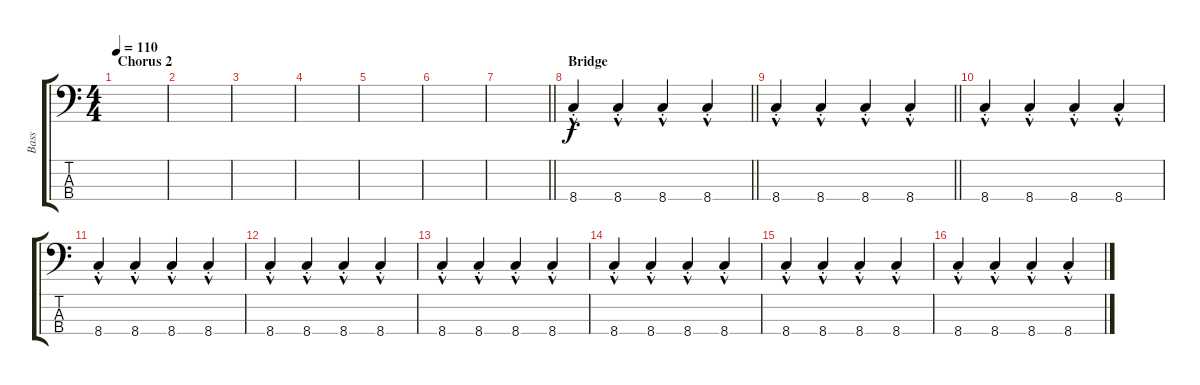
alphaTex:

\track ("Bass" "Bass") {instrument electricbasspick}
\staff {score tabs}
\tuning (G2 D2 A1 E1) {hide}
\ts (4 4)
\section ("" "Chorus 2")
\tempo 110
\clef f4
\ks c
|
|
|
|
|
|
\barLineRight lightlight
|
\section ("" "Bridge")
\barLineRight lightlight
8.4{hac st}.4 8.4{hac st}.4 8.4{hac st}.4 8.4{hac st}.4 |
\barLineRight lightlight
8.4{hac st}.4 8.4{hac st}.4 8.4{hac st}.4 8.4{hac st}.4 |
8.4{hac st}.4 8.4{hac st}.4 8.4{hac st}.4 8.4{hac st}.4 |
8.4{hac st}.4 8.4{hac st}.4 8.4{hac st}.4 8.4{hac st}.4 |
8.4{hac st}.4 8.4{hac st}.4 8.4{hac st}.4 8.4{hac st}.4 |
8.4{hac st}.4 8.4{hac st}.4 8.4{hac st}.4 8.4{hac st}.4 |
8.4{hac st}.4 8.4{hac st}.4 8.4{hac st}.4 8.4{hac st}.4 |
8.4{hac st}.4 8.4{hac st}.4 8.4{hac st}.4 8.4{hac st}.4 |
8.4{hac st}.4 8.4{hac st}.4 8.4{hac st}.4 8.4{hac st}.4
